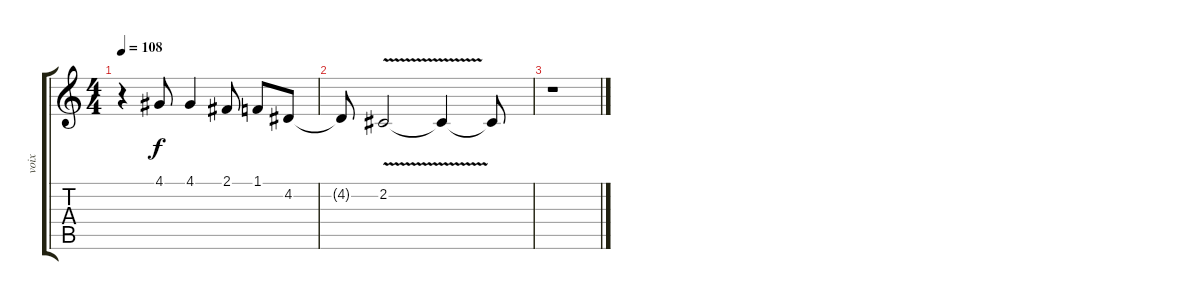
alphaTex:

\track ("voix" "voix") {instrument sitar}
\staff {score tabs}
\tuning (E4 B3 G3 D3 A2 E2) {hide}
\ts (4 4)
\tempo 108
\clef g2
\ks c
r.4{dy f} 4.1.8 4.1.4 2.1.8 1.1.8 4.2.8 |
4.2{t}.8 2.2{v}.2 2.2{t}.4 2.2{t}.8 |
r.1
